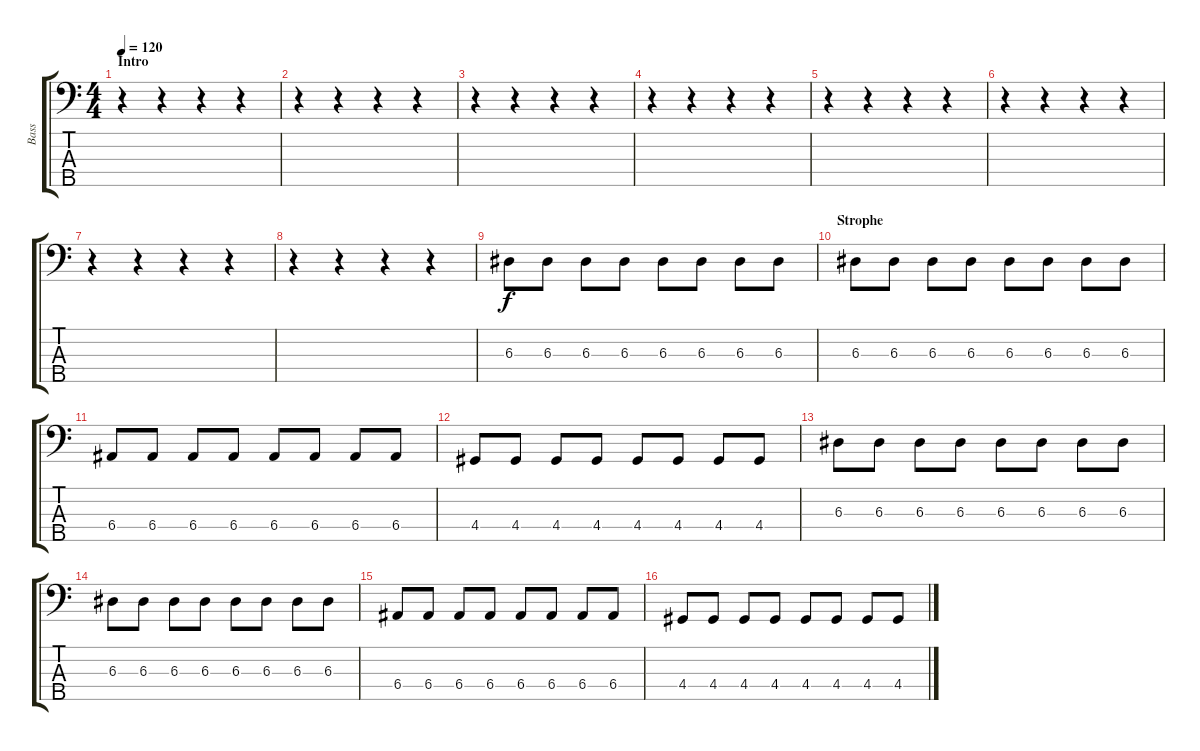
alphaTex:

\track ("Bass" "Bass") {instrument electricbassfinger}
\staff {score tabs}
\tuning (G2 D2 A1 E1 B0) {hide}
\ts (4 4)
\section ("" "Intro")
\tempo 120
\clef f4
\ks c
r.4{dy f instrument electricbassfinger} r.4 r.4 r.4 |
r.4 r.4 r.4 r.4 |
r.4 r.4 r.4 r.4 |
r.4 r.4 r.4 r.4 |
r.4 r.4 r.4 r.4 |
r.4 r.4 r.4 r.4 |
r.4 r.4 r.4 r.4 |
r.4 r.4 r.4 r.4 |
6.3.8 6.3.8 6.3.8 6.3.8 6.3.8 6.3.8 6.3.8 6.3.8 |
\section ("" "Strophe")
6.3.8 6.3.8 6.3.8 6.3.8 6.3.8 6.3.8 6.3.8 6.3.8 |
6.4.8 6.4.8 6.4.8 6.4.8 6.4.8 6.4.8 6.4.8 6.4.8 |
4.4.8 4.4.8 4.4.8 4.4.8 4.4.8 4.4.8 4.4.8 4.4.8 |
6.3.8 6.3.8 6.3.8 6.3.8 6.3.8 6.3.8 6.3.8 6.3.8 |
6.3.8 6.3.8 6.3.8 6.3.8 6.3.8 6.3.8 6.3.8 6.3.8 |
6.4.8 6.4.8 6.4.8 6.4.8 6.4.8 6.4.8 6.4.8 6.4.8 |
4.4.8 4.4.8 4.4.8 4.4.8 4.4.8 4.4.8 4.4.8 4.4.8
